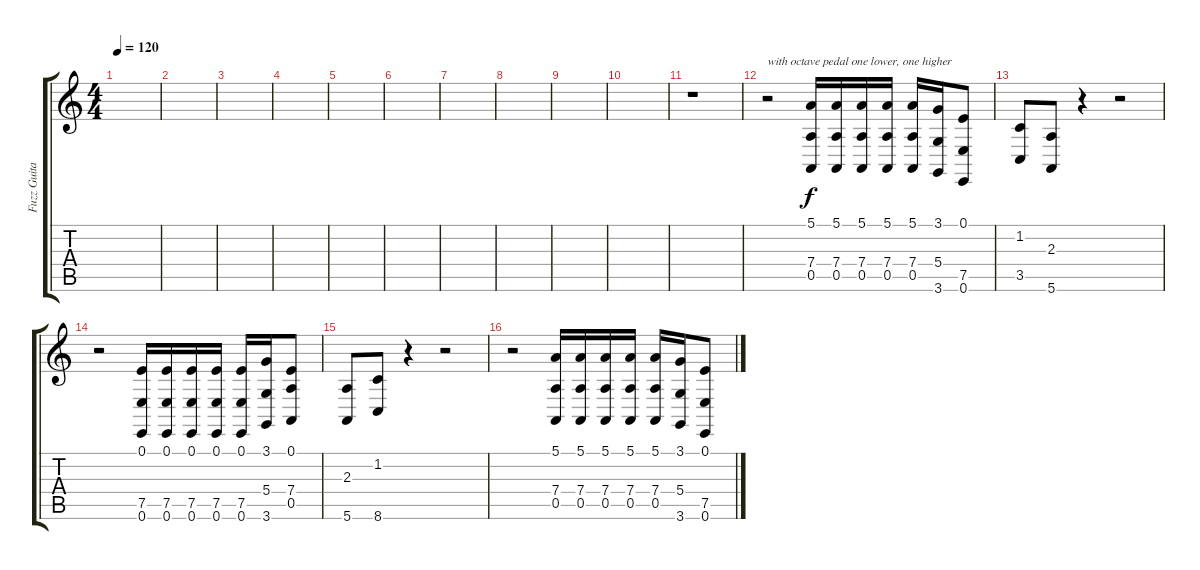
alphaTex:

\track ("Fuzz Guitar" "Fuzz Guita") {instrument lead2sawtooth}
\staff {score tabs}
\tuning (E4 B3 G3 D3 A2 E2) {hide}
\ts (4 4)
\tempo 120
\clef g2
\ks c
|
|
|
|
|
|
|
|
|
|
r.1 |
r.2{txt "with octave pedal one lower, one higher"} (5.1 7.4 0.5).16 (5.1 7.4 0.5).16 (5.1 7.4 0.5).16 (5.1 7.4 0.5).16 (5.1 7.4 0.5).16 (3.1 5.4 3.6).16 (0.1 7.5 0.6).8 |
(1.2 3.5).8 (2.3 5.6).8 r.4 r.2 |
r.2 (0.1 7.5 0.6).16 (0.1 7.5 0.6).16 (0.1 7.5 0.6).16 (0.1 7.5 0.6).16 (0.1 7.5 0.6).16 (3.1 5.4 3.6).16 (0.1 7.4 0.5).8 |
(2.3 5.6).8 (1.2 8.6).8 r.4 r.2 |
r.2 (5.1 7.4 0.5).16 (5.1 7.4 0.5).16 (5.1 7.4 0.5).16 (5.1 7.4 0.5).16 (5.1 7.4 0.5).16 (3.1 5.4 3.6).16 (0.1 7.5 0.6).8
